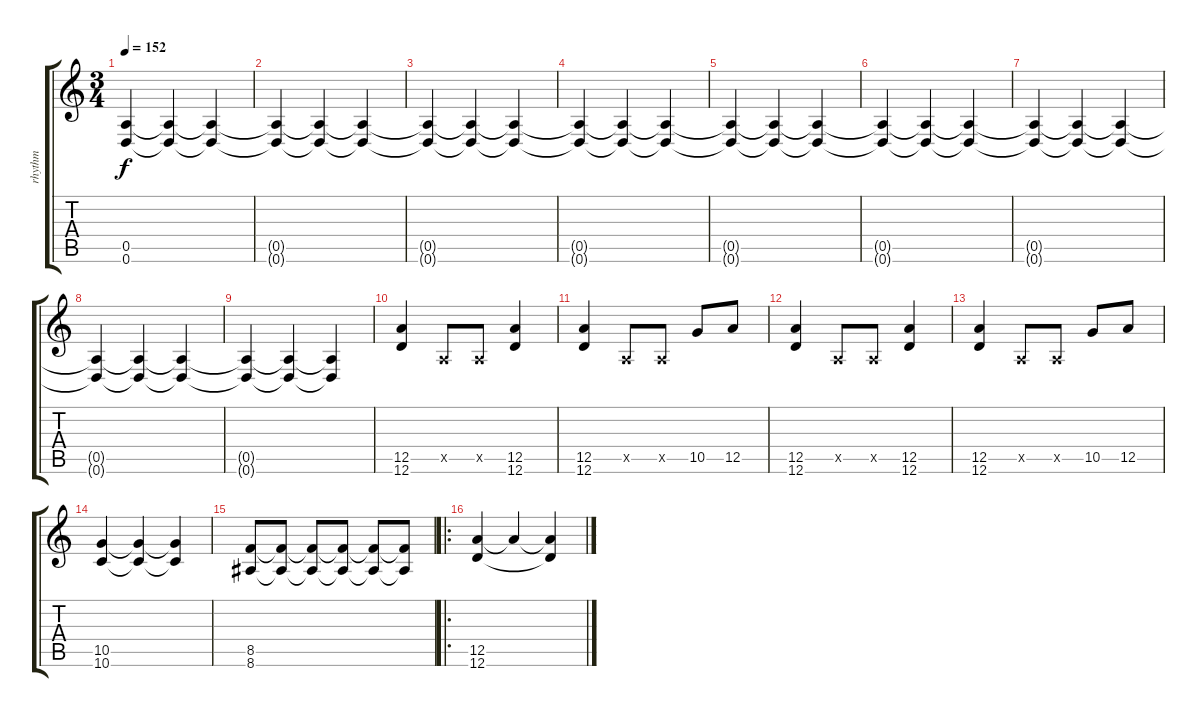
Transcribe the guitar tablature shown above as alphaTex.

\track ("rhythm" "rhythm") {instrument overdrivenguitar bank 166}
\staff {score tabs}
\tuning (E4 B3 G3 D3 A2 D2) {hide}
\ts (3 4)
\tempo 152
\clef g2
\ks c
(0.5{t} 0.6{t}).4{dy f} (0.5{t} 0.6{t}).4 (0.5{t} 0.6{t}).4 |
(0.5{t} 0.6{t}).4 (0.5{t} 0.6{t}).4 (0.5{t} 0.6{t}).4 |
(0.5{t} 0.6{t}).4 (0.5{t} 0.6{t}).4 (0.5{t} 0.6{t}).4 |
(0.5{t} 0.6{t}).4 (0.5{t} 0.6{t}).4 (0.5{t} 0.6{t}).4 |
(0.5{t} 0.6{t}).4 (0.5{t} 0.6{t}).4 (0.5{t} 0.6{t}).4 |
(0.5{t} 0.6{t}).4 (0.5{t} 0.6{t}).4 (0.5{t} 0.6{t}).4 |
(0.5{t} 0.6{t}).4 (0.5{t} 0.6{t}).4 (0.5{t} 0.6{t}).4 |
(0.5{t} 0.6{t}).4 (0.5{t} 0.6{t}).4 (0.5{t} 0.6{t}).4 |
(0.5{t} 0.6{t}).4 (0.5{t} 0.6{t}).4 (0.5{t} 0.6{t}).4 |
(12.5 12.6).4 0.5{x}.8 0.5{x}.8 (12.5 12.6).4 |
(12.5 12.6).4 0.5{x}.8 0.5{x}.8 10.5.8 12.5.8 |
(12.5 12.6).4 0.5{x}.8 0.5{x}.8 (12.5 12.6).4 |
(12.5 12.6).4 0.5{x}.8 0.5{x}.8 10.5.8 12.5.8 |
(10.5 10.6).4 (10.5{t} 10.6{t}).4 (10.5{t} 10.6{t}).4 |
(8.5 8.6).8 (8.5{t} 8.6{t}).8 (8.5{t} 8.6{t}).8 (8.5{t} 8.6{t}).8 (8.5{t} 8.6{t}).8 (8.5{t} 8.6{t}).8 |
\ro
(12.5 12.6).4 12.5{t}.4 (12.5{t} 12.6{t}).4
